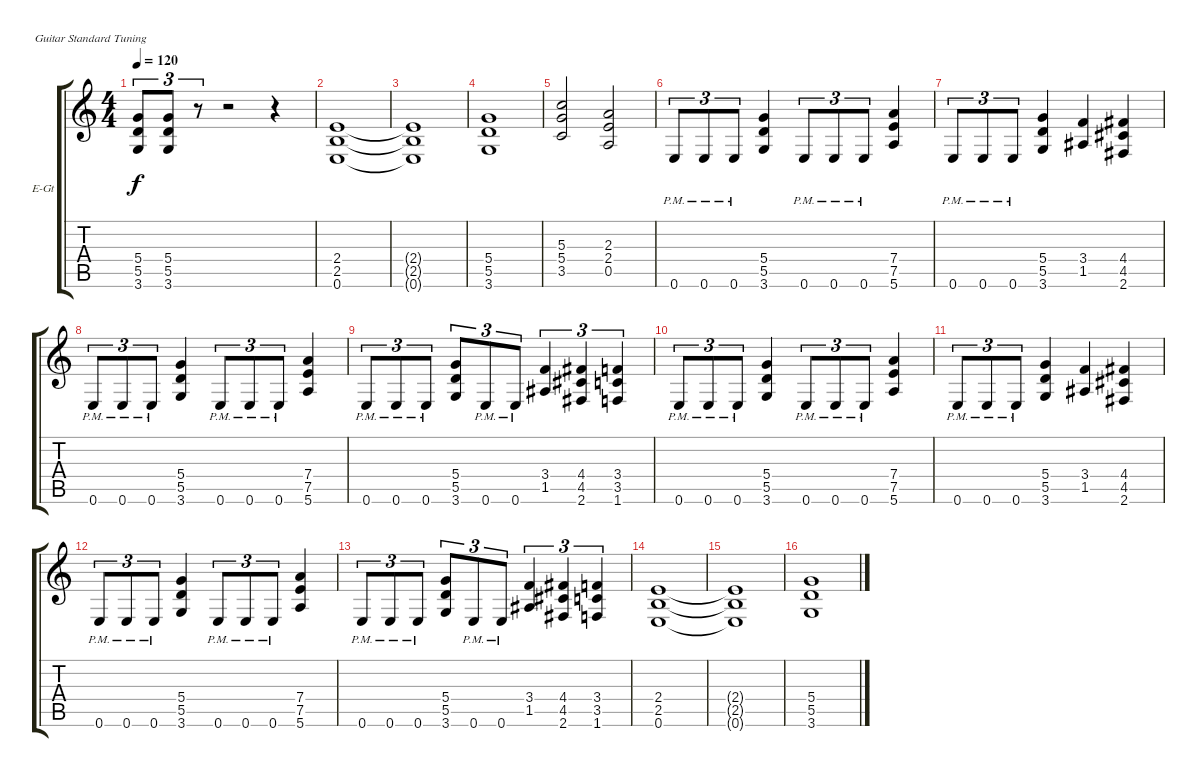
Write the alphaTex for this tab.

\defaultSystemsLayout 4
\bracketExtendMode groupsimilarinstruments
\firstSystemTrackNameOrientation horizontal
\otherSystemsTrackNameOrientation horizontal
\track ("Kirk Hammett (Dist.Gtr.1)" "E-Gt") {instrument distortionguitar}
\staff {score tabs}
\tuning (E4 B3 G3 D3 A2 E2)
\ts (4 4)
\tempo 120
\clef g2
\scale
0.306524
\ks c
(3.6 5.5 5.4).8{tu (3 2) dy f} (3.6 5.5 5.4).8{tu (3 2)} r.8{tu (3 2)} r.2 r.4 |
(0.6 2.5 2.4).1 |
(0.6{t} 2.5{t} 2.4{t}).1 |
(3.6 5.5 5.4).1 |
(3.5 5.4 5.3).2 (0.5 2.4 2.3).2 |
0.6{pm}.8{tu (3 2)} 0.6{pm}.8{tu (3 2)} 0.6{pm}.8{tu (3 2)} (5.4 5.5 3.6).4 0.6{pm}.8{tu (3 2)} 0.6{pm}.8{tu (3 2)} 0.6{pm}.8{tu (3 2)} (7.4 7.5 5.6).4 |
0.6{pm}.8{tu (3 2)} 0.6{pm}.8{tu (3 2)} 0.6{pm}.8{tu (3 2)} (5.4 5.5 3.6).4 (3.4 1.5).4 (4.4 4.5 2.6).4 |
0.6{pm}.8{tu (3 2)} 0.6{pm}.8{tu (3 2)} 0.6{pm}.8{tu (3 2)} (5.4 5.5 3.6).4 0.6{pm}.8{tu (3 2)} 0.6{pm}.8{tu (3 2)} 0.6{pm}.8{tu (3 2)} (7.4 7.5 5.6).4 |
0.6{pm}.8{tu (3 2)} 0.6{pm}.8{tu (3 2)} 0.6{pm}.8{tu (3 2)} (5.4 5.5 3.6).8{tu (3 2)} 0.6{pm}.8{tu (3 2)} 0.6{pm}.8{tu (3 2)} (3.4 1.5).4{tu (3 2)} (4.4 4.5 2.6).4{tu (3 2)} (3.4 3.5 1.6).4{tu (3 2)} |
0.6{pm}.8{tu (3 2)} 0.6{pm}.8{tu (3 2)} 0.6{pm}.8{tu (3 2)} (5.4 5.5 3.6).4 0.6{pm}.8{tu (3 2)} 0.6{pm}.8{tu (3 2)} 0.6{pm}.8{tu (3 2)} (7.4 7.5 5.6).4 |
0.6{pm}.8{tu (3 2)} 0.6{pm}.8{tu (3 2)} 0.6{pm}.8{tu (3 2)} (5.4 5.5 3.6).4 (3.4 1.5).4 (4.4 4.5 2.6).4 |
0.6{pm}.8{tu (3 2)} 0.6{pm}.8{tu (3 2)} 0.6{pm}.8{tu (3 2)} (5.4 5.5 3.6).4 0.6{pm}.8{tu (3 2)} 0.6{pm}.8{tu (3 2)} 0.6{pm}.8{tu (3 2)} (7.4 7.5 5.6).4 |
0.6{pm}.8{tu (3 2)} 0.6{pm}.8{tu (3 2)} 0.6{pm}.8{tu (3 2)} (5.4 5.5 3.6).8{tu (3 2)} 0.6{pm}.8{tu (3 2)} 0.6{pm}.8{tu (3 2)} (3.4 1.5).4{tu (3 2)} (4.4 4.5 2.6).4{tu (3 2)} (3.4 3.5 1.6).4{tu (3 2)} |
\scale
0.283482 (2.4 2.5 0.6).1 |
\scale
0.223391 (2.4{t} 2.5{t} 0.6{t}).1 |
\scale
0.213367 (5.4 5.5 3.6).1
